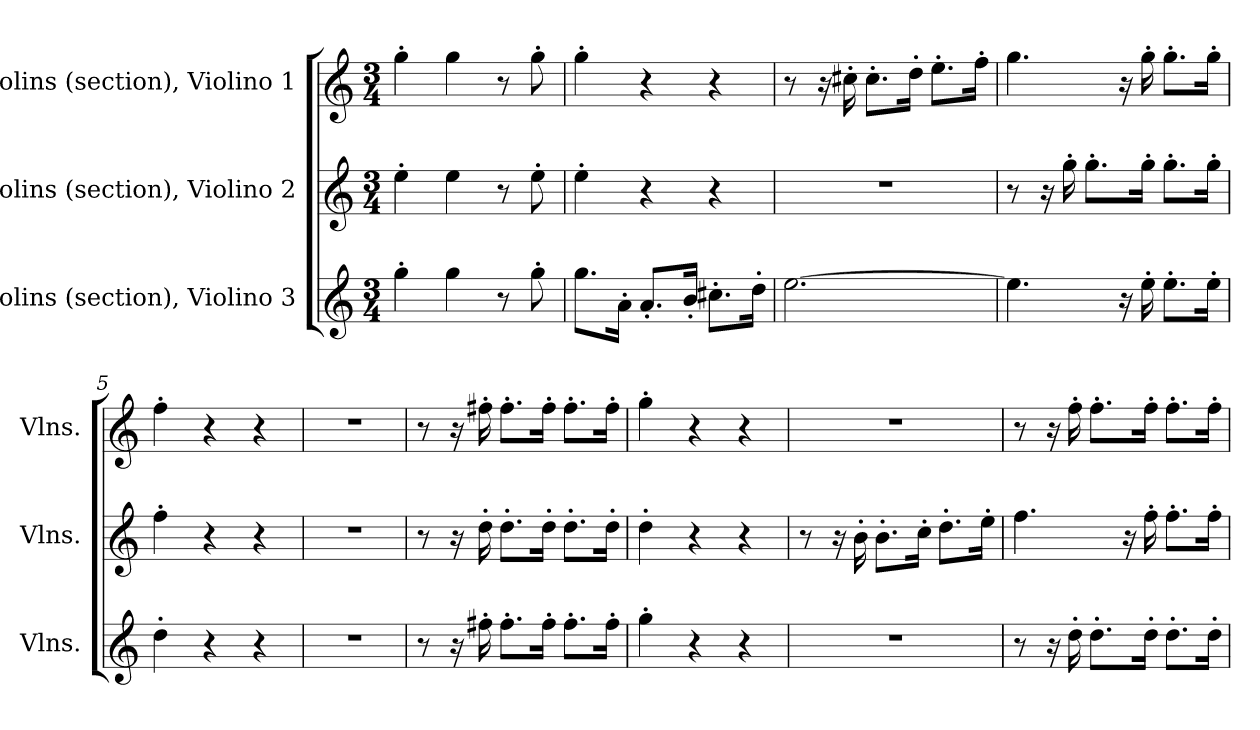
**kern	**kern	**kern
*part3	*part2	*part1
*staff3	*staff2	*staff1
*I"Violins (section), Violino 3	*I"Violins (section), Violino 2	*I"Violins (section), Violino 1
*I'Vlns.	*I'Vlns.	*I'Vlns.
*clefG2	*clefG2	*clefG2
*k[]	*k[]	*k[]
*M3/4	*M3/4	*M3/4
*MM45	*MM45	*MM45
=1	=1	=1
4gg'\	4ee'\	4gg'\
4gg\	4ee\	4gg\
8r	8r	8r
8gg'\	8ee'\	8gg'\
=2	=2	=2
8.gg\L	4ee'\	4gg'\
16a'\Jk	.	.
8.a'/L	4r	4r
16b'/Jk	.	.
8.cc#X'\L	4r	4r
16dd'\Jk	.	.
=3	=3	=3
[2.ee\	2.r	8r
.	.	16r
.	.	16cc#X'\
.	.	8.cc#'\L
.	.	16dd'\Jk
.	.	8.ee'\L
.	.	16ff'\Jk
!!LO:LB:g=z
=4	=4	=4
4.ee\]	8r	4.gg\
.	16r	.
.	16gg'\	.
.	8.gg'\L	.
16r	.	16r
16ee'\	16gg'\Jk	16gg'\
8.ee'\L	8.gg'\L	8.gg'\L
16ee'\Jk	16gg'\Jk	16gg'\Jk
=5	=5	=5
4dd'\	4ff'\	4ff'\
4r	4r	4r
4r	4r	4r
=6	=6	=6
2.r	2.r	2.r
=7	=7	=7
8r	8r	8r
16r	16r	16r
16ff#X'\	16dd'\	16ff#X'\
8.ff#'\L	8.dd'\L	8.ff#'\L
16ff#'\Jk	16dd'\Jk	16ff#'\Jk
8.ff#'\L	8.dd'\L	8.ff#'\L
16ff#'\Jk	16dd'\Jk	16ff#'\Jk
=8	=8	=8
4gg'\	4dd'\	4gg'\
4r	4r	4r
4r	4r	4r
!!LO:LB:g=z
=9	=9	=9
2.r	8r	2.r
.	16r	.
.	16b'\	.
.	8.b'\L	.
.	16cc'\Jk	.
.	8.dd'\L	.
.	16ee'\Jk	.
=10	=10	=10
8r	4.ff\	8r
16r	.	16r
16dd'\	.	16ff'\
8.dd'\L	.	8.ff'\L
.	16r	.
16dd'\Jk	16ff'\	16ff'\Jk
8.dd'\L	8.ff'\L	8.ff'\L
16dd'\Jk	16ff'\Jk	16ff'\Jk
=	=	=
*-	*-	*-
